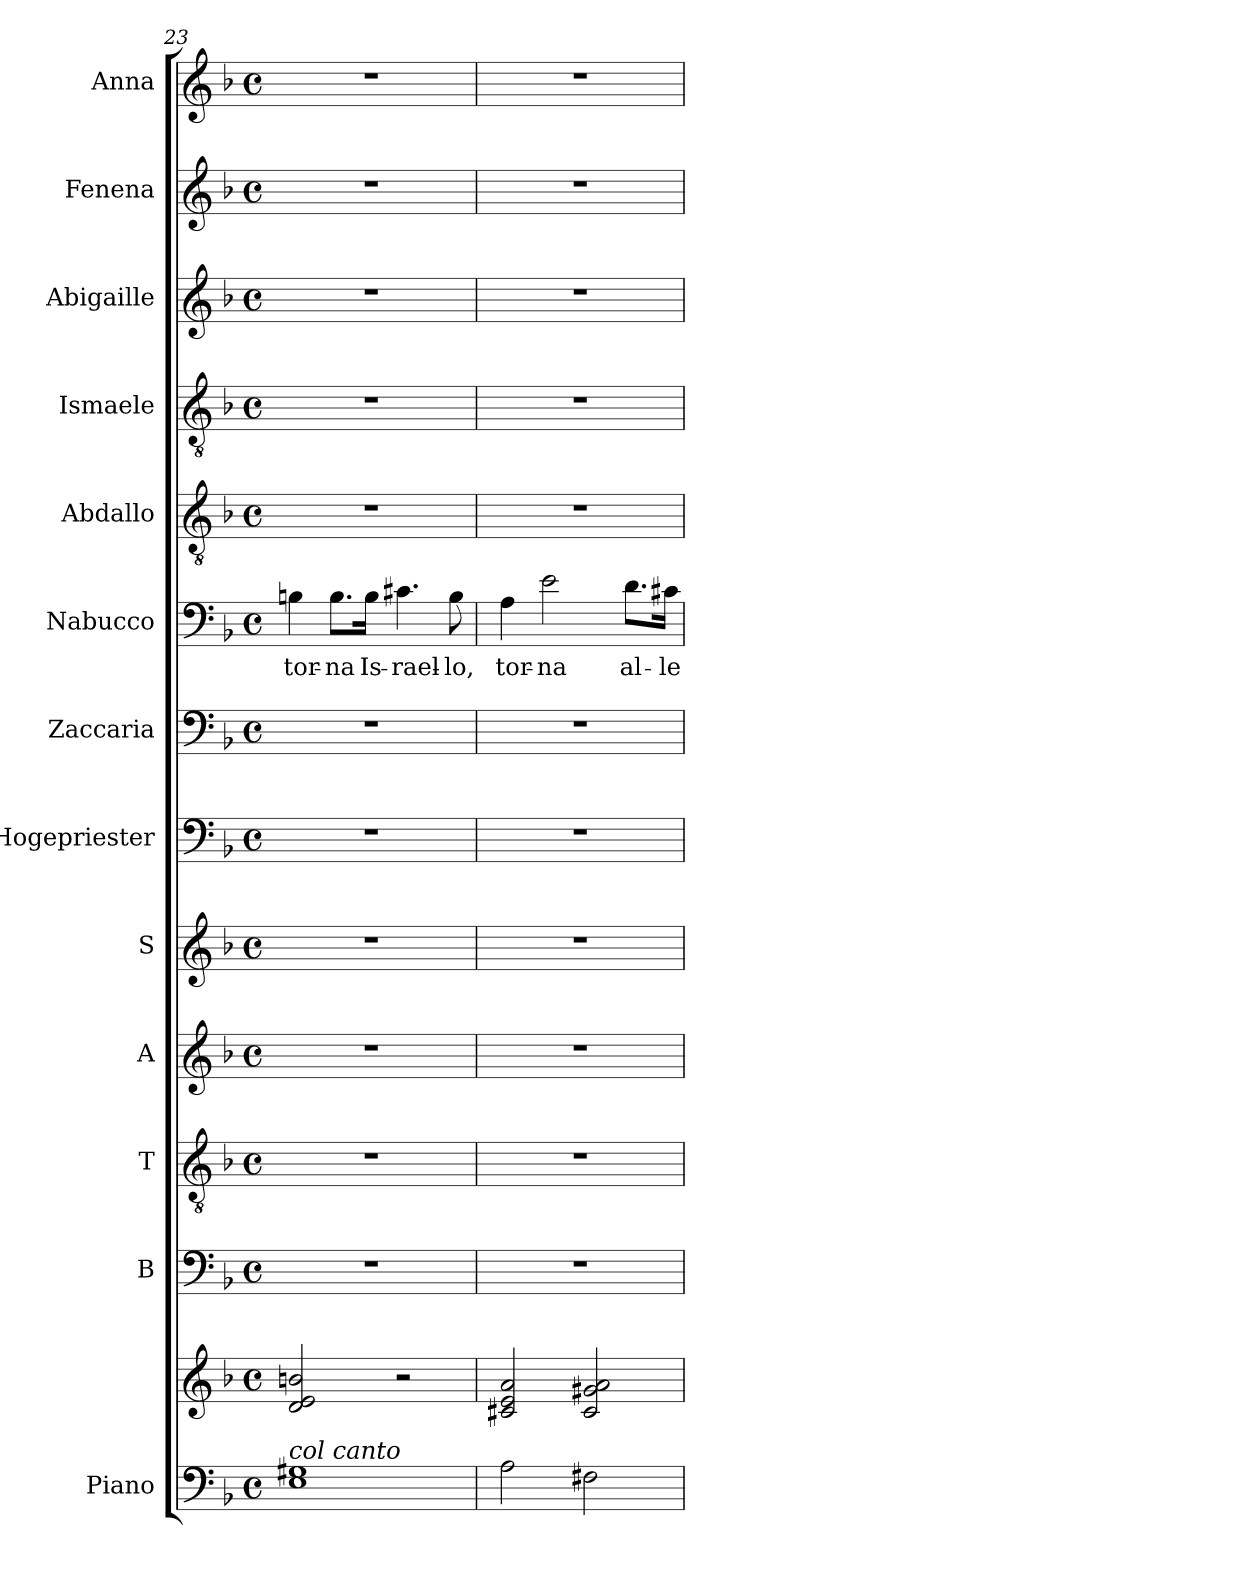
**kern	**kern	**kern	**kern	**kern	**kern	**kern	**kern	**kern	**text	**kern	**kern	**kern	**kern	**kern
*part13	*part13	*part12	*part11	*part10	*part9	*part8	*part7	*part6	*part6	*part5	*part4	*part3	*part2	*part1
*staff14	*staff13	*staff12	*staff11	*staff10	*staff9	*staff8	*staff7	*staff6	*staff6	*staff5	*staff4	*staff3	*staff2	*staff1
*I"Piano	*	*I"B	*I"T	*I"A	*I"S	*I"Hogepriester	*I"Zaccaria	*I"Nabucco	*	*I"Abdallo	*I"Ismaele	*I"Abigaille	*I"Fenena	*I"Anna
*I'Pno	*	*I'B	*I'T	*I'A	*I'S	*	*	*I'B	*	*	*	*	*	*
*clefF4	*clefG2	*clefF4	*clefGv2	*clefG2	*clefG2	*clefF4	*clefF4	*clefF4	*	*clefGv2	*clefGv2	*clefG2	*clefG2	*clefG2
*k[b-]	*k[b-]	*k[b-]	*k[b-]	*k[b-]	*k[b-]	*k[b-]	*k[b-]	*k[b-]	*	*k[b-]	*k[b-]	*k[b-]	*k[b-]	*k[b-]
*M4/4	*M4/4	*M4/4	*M4/4	*M4/4	*M4/4	*M4/4	*M4/4	*M4/4	*	*M4/4	*M4/4	*M4/4	*M4/4	*M4/4
*met(c)	*met(c)	*met(c)	*met(c)	*met(c)	*met(c)	*met(c)	*met(c)	*met(c)	*	*met(c)	*met(c)	*met(c)	*met(c)	*met(c)
=23	=23	=23	=23	=23	=23	=23	=23	=23	=23	=23	=23	=23	=23	=23
!LO:TX:a:i:t=col canto	!	!	!	!	!	!	!	!	!	!	!	!	!	!
!	!	!	!	!	!	!	!	!	!LO:LY:b	!	!	!	!	!
1E 1G#X	2d/ 2e/ 2bn/	1r	1r	1r	1r	1r	1r	4Bn\	tor-	1r	1r	1r	1r	1r
!	!	!	!	!	!	!	!	!	!LO:LY:b	!	!	!	!	!
.	.	.	.	.	.	.	.	8.B\L	-na	.	.	.	.	.
!	!	!	!	!	!	!	!	!	!LO:LY:b	!	!	!	!	!
.	.	.	.	.	.	.	.	16B\Jk	Is-	.	.	.	.	.
!	!	!	!	!	!	!	!	!	!LO:LY:b	!	!	!	!	!
.	2r	.	.	.	.	.	.	4.c#X\	-rael-	.	.	.	.	.
!	!	!	!	!	!	!	!	!	!LO:LY:b	!	!	!	!	!
.	.	.	.	.	.	.	.	8B\	-lo,	.	.	.	.	.
=24	=24	=24	=24	=24	=24	=24	=24	=24	=24	=24	=24	=24	=24	=24
!	!	!	!	!	!	!	!	!	!LO:LY:b	!	!	!	!	!
2A\	2c#X/ 2e/ 2a/	1r	1r	1r	1r	1r	1r	4A\	tor-	1r	1r	1r	1r	1r
!	!	!	!	!	!	!	!	!	!LO:LY:b	!	!	!	!	!
.	.	.	.	.	.	.	.	2e\	-na	.	.	.	.	.
2F#X\	2c#/ 2g#X/ 2a/	.	.	.	.	.	.	.	.	.	.	.	.	.
!	!	!	!	!	!	!	!	!	!LO:LY:b	!	!	!	!	!
.	.	.	.	.	.	.	.	8.d\L	al-	.	.	.	.	.
!	!	!	!	!	!	!	!	!	!LO:LY:b	!	!	!	!	!
.	.	.	.	.	.	.	.	16c#X\Jk	-le	.	.	.	.	.
=	=	=	=	=	=	=	=	=	=	=	=	=	=	=
*-	*-	*-	*-	*-	*-	*-	*-	*-	*-	*-	*-	*-	*-	*-
